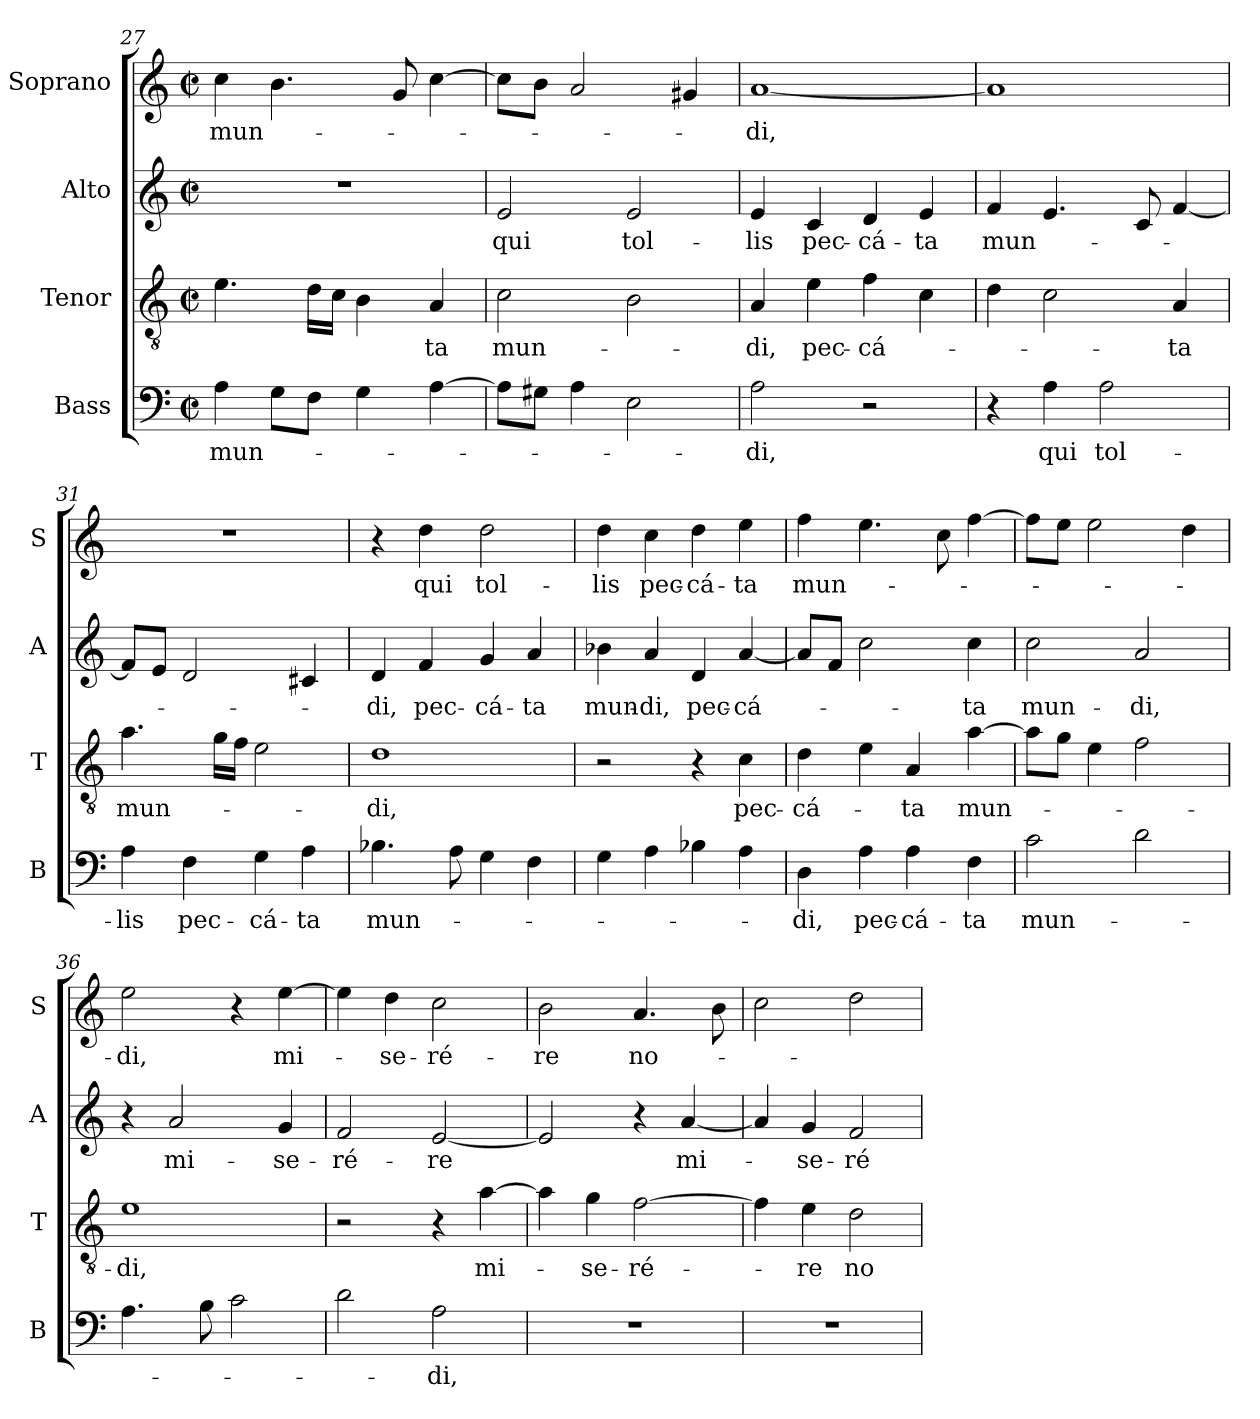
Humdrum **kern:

**kern	**text	**kern	**text	**kern	**text	**kern	**text
*part4	*part4	*part3	*part3	*part2	*part2	*part1	*part1
*staff4	*staff4	*staff3	*staff3	*staff2	*staff2	*staff1	*staff1
*I"Bass	*	*I"Tenor	*	*I"Alto	*	*I"Soprano	*
*I'B	*	*I'T	*	*I'A	*	*I'S	*
*clefF4	*	*clefGv2	*	*clefG2	*	*clefG2	*
*k[]	*	*k[]	*	*k[]	*	*k[]	*
*a:	*	*a:	*	*a:	*	*a:	*
*M2/2	*	*M2/2	*	*M2/2	*	*M2/2	*
*met(c|)	*	*met(c|)	*	*met(c|)	*	*met(c|)	*
=27	=27	=27	=27	=27	=27	=27	=27
!	!LO:LY:b	!	!	!	!	!	!LO:LY:b
4A\	mun-	4.e\	.	1r	.	4cc\	mun-
8G\L	.	.	.	.	.	4.b\	.
8F\J	.	16d\LL	.	.	.	.	.
.	.	16c\JJ	.	.	.	.	.
4G\	.	4B\	.	.	.	.	.
.	.	.	.	.	.	8g/	.
!	!	!	!LO:LY:b	!	!	!	!
[4A\	.	4A/	-ta	.	.	[4cc\	.
=28	=28	=28	=28	=28	=28	=28	=28
!	!	!	!LO:LY:b	!	!LO:LY:b	!	!
8A\L]	.	2c\	mun-	2e/	qui	8cc\L]	.
8G#X\J	.	.	.	.	.	8b\J	.
4A\	.	.	.	.	.	2a/	.
!	!	!	!	!	!LO:LY:b	!	!
2E\	.	2B\	.	2e/	tol-	.	.
.	.	.	.	.	.	4g#X/	.
=29	=29	=29	=29	=29	=29	=29	=29
!	!LO:LY:b	!	!LO:LY:b	!	!LO:LY:b	!	!LO:LY:b
2A\	-di,	4A/	-di,	4e/	-lis	[1a	-di,
!	!	!	!LO:LY:b	!	!LO:LY:b	!	!
.	.	4e\	pec-	4c/	pec-	.	.
!	!	!	!LO:LY:b	!	!LO:LY:b	!	!
2r	.	4f\	-cá-	4d/	-cá-	.	.
!	!	!	!	!	!LO:LY:b	!	!
.	.	4c\	.	4e/	-ta	.	.
=30	=30	=30	=30	=30	=30	=30	=30
!	!	!	!	!	!LO:LY:b	!	!
4r	.	4d\	.	4f/	mun-	1a]	.
!	!LO:LY:b	!	!	!	!	!	!
4A\	qui	2c\	.	4.e/	.	.	.
!	!LO:LY:b	!	!	!	!	!	!
2A\	tol-	.	.	.	.	.	.
.	.	.	.	8c/	.	.	.
!	!	!	!LO:LY:b	!	!	!	!
.	.	4A/	-ta	[4f/	.	.	.
!!LO:PB:g=z
=31	=31	=31	=31	=31	=31	=31	=31
!	!LO:LY:b	!	!LO:LY:b	!	!	!	!
4A\	-lis	4.a\	mun-	8f/L]	.	1r	.
.	.	.	.	8e/J	.	.	.
!	!LO:LY:b	!	!	!	!	!	!
4F\	pec-	.	.	2d/	.	.	.
.	.	16g\LL	.	.	.	.	.
.	.	16f\JJ	.	.	.	.	.
!	!LO:LY:b	!	!	!	!	!	!
4G\	-cá-	2e\	.	.	.	.	.
!	!LO:LY:b	!	!	!	!	!	!
4A\	-ta	.	.	4c#X/	.	.	.
=32	=32	=32	=32	=32	=32	=32	=32
!	!LO:LY:b	!	!LO:LY:b	!	!LO:LY:b	!	!
4.B-X\	mun-	1d	-di,	4d/	-di,	4r	.
!	!	!	!	!	!LO:LY:b	!	!LO:LY:b
.	.	.	.	4f/	pec-	4dd\	qui
8A\	.	.	.	.	.	.	.
!	!	!	!	!	!LO:LY:b	!	!LO:LY:b
4G\	.	.	.	4g/	-cá-	2dd\	tol-
!	!	!	!	!	!LO:LY:b	!	!
4F\	.	.	.	4a/	-ta	.	.
=33	=33	=33	=33	=33	=33	=33	=33
!	!	!	!	!	!LO:LY:b	!	!LO:LY:b
4G\	.	2r	.	4b-X\	mun-	4dd\	-lis
!	!	!	!	!	!LO:LY:b	!	!LO:LY:b
4A\	.	.	.	4a/	-di,	4cc\	pec-
!	!	!	!	!	!LO:LY:b	!	!LO:LY:b
4B-X\	.	4r	.	4d/	pec-	4dd\	-cá-
!	!	!	!LO:LY:b	!	!LO:LY:b	!	!LO:LY:b
4A\	.	4c\	pec-	[4a/	-cá-	4ee\	-ta
=34	=34	=34	=34	=34	=34	=34	=34
!	!LO:LY:b	!	!LO:LY:b	!	!	!	!LO:LY:b
4D\	-di,	4d\	-cá-	8a/L]	.	4ff\	mun-
.	.	.	.	8f/J	.	.	.
!	!LO:LY:b	!	!	!	!	!	!
4A\	pec-	4e\	.	2cc\	.	4.ee\	.
!	!LO:LY:b	!	!LO:LY:b	!	!	!	!
4A\	-cá-	4A/	-ta	.	.	.	.
.	.	.	.	.	.	8cc\	.
!	!LO:LY:b	!	!LO:LY:b	!	!LO:LY:b	!	!
4F\	-ta	[4a\	mun-	4cc\	-ta	[4ff\	.
=35	=35	=35	=35	=35	=35	=35	=35
!	!LO:LY:b	!	!	!	!LO:LY:b	!	!
2c\	mun-	8a\L]	.	2cc\	mun-	8ff\L]	.
.	.	8g\J	.	.	.	8ee\J	.
.	.	4e\	.	.	.	2ee\	.
!	!	!	!	!	!LO:LY:b	!	!
2d\	.	2f\	.	2a/	-di,	.	.
.	.	.	.	.	.	4dd\	.
=36	=36	=36	=36	=36	=36	=36	=36
!	!	!	!LO:LY:b	!	!	!	!LO:LY:b
4.A\	.	1e	-di,	4r	.	2ee\	-di,
!	!	!	!	!	!LO:LY:b	!	!
.	.	.	.	2a/	mi-	.	.
8B\	.	.	.	.	.	.	.
2c\	.	.	.	.	.	4r	.
!	!	!	!	!	!LO:LY:b	!	!LO:LY:b
.	.	.	.	4g/	-se-	[4ee\	mi-
!!LO:LB:g=z
=37	=37	=37	=37	=37	=37	=37	=37
!	!	!	!	!	!LO:LY:b	!	!
2d\	.	2r	.	2f/	-ré-	4ee\]	.
!	!	!	!	!	!	!	!LO:LY:b
.	.	.	.	.	.	4dd\	-se-
!	!LO:LY:b	!	!	!	!LO:LY:b	!	!LO:LY:b
2A\	-di,	4r	.	[2e/	-re	2cc\	-ré-
!	!	!	!LO:LY:b	!	!	!	!
.	.	[4a\	mi-	.	.	.	.
=38	=38	=38	=38	=38	=38	=38	=38
!	!	!	!	!	!	!	!LO:LY:b
1r	.	4a\]	.	2e/]	.	2b\	-re
!	!	!	!LO:LY:b	!	!	!	!
.	.	4g\	-se-	.	.	.	.
!	!	!	!LO:LY:b	!	!	!	!LO:LY:b
.	.	[2f\	-ré-	4r	.	4.a/	no-
!	!	!	!	!	!LO:LY:b	!	!
.	.	.	.	[4a/	mi-	.	.
.	.	.	.	.	.	8b\	.
=39	=39	=39	=39	=39	=39	=39	=39
1r	.	4f\]	.	4a/]	.	2cc\	.
!	!	!	!LO:LY:b	!	!LO:LY:b	!	!
.	.	4e\	-re	4g/	-se-	.	.
!	!	!	!LO:LY:b	!	!LO:LY:b	!	!
.	.	2d\	no-	2f/	-ré-	2dd\	.
=	=	=	=	=	=	=	=
*-	*-	*-	*-	*-	*-	*-	*-
